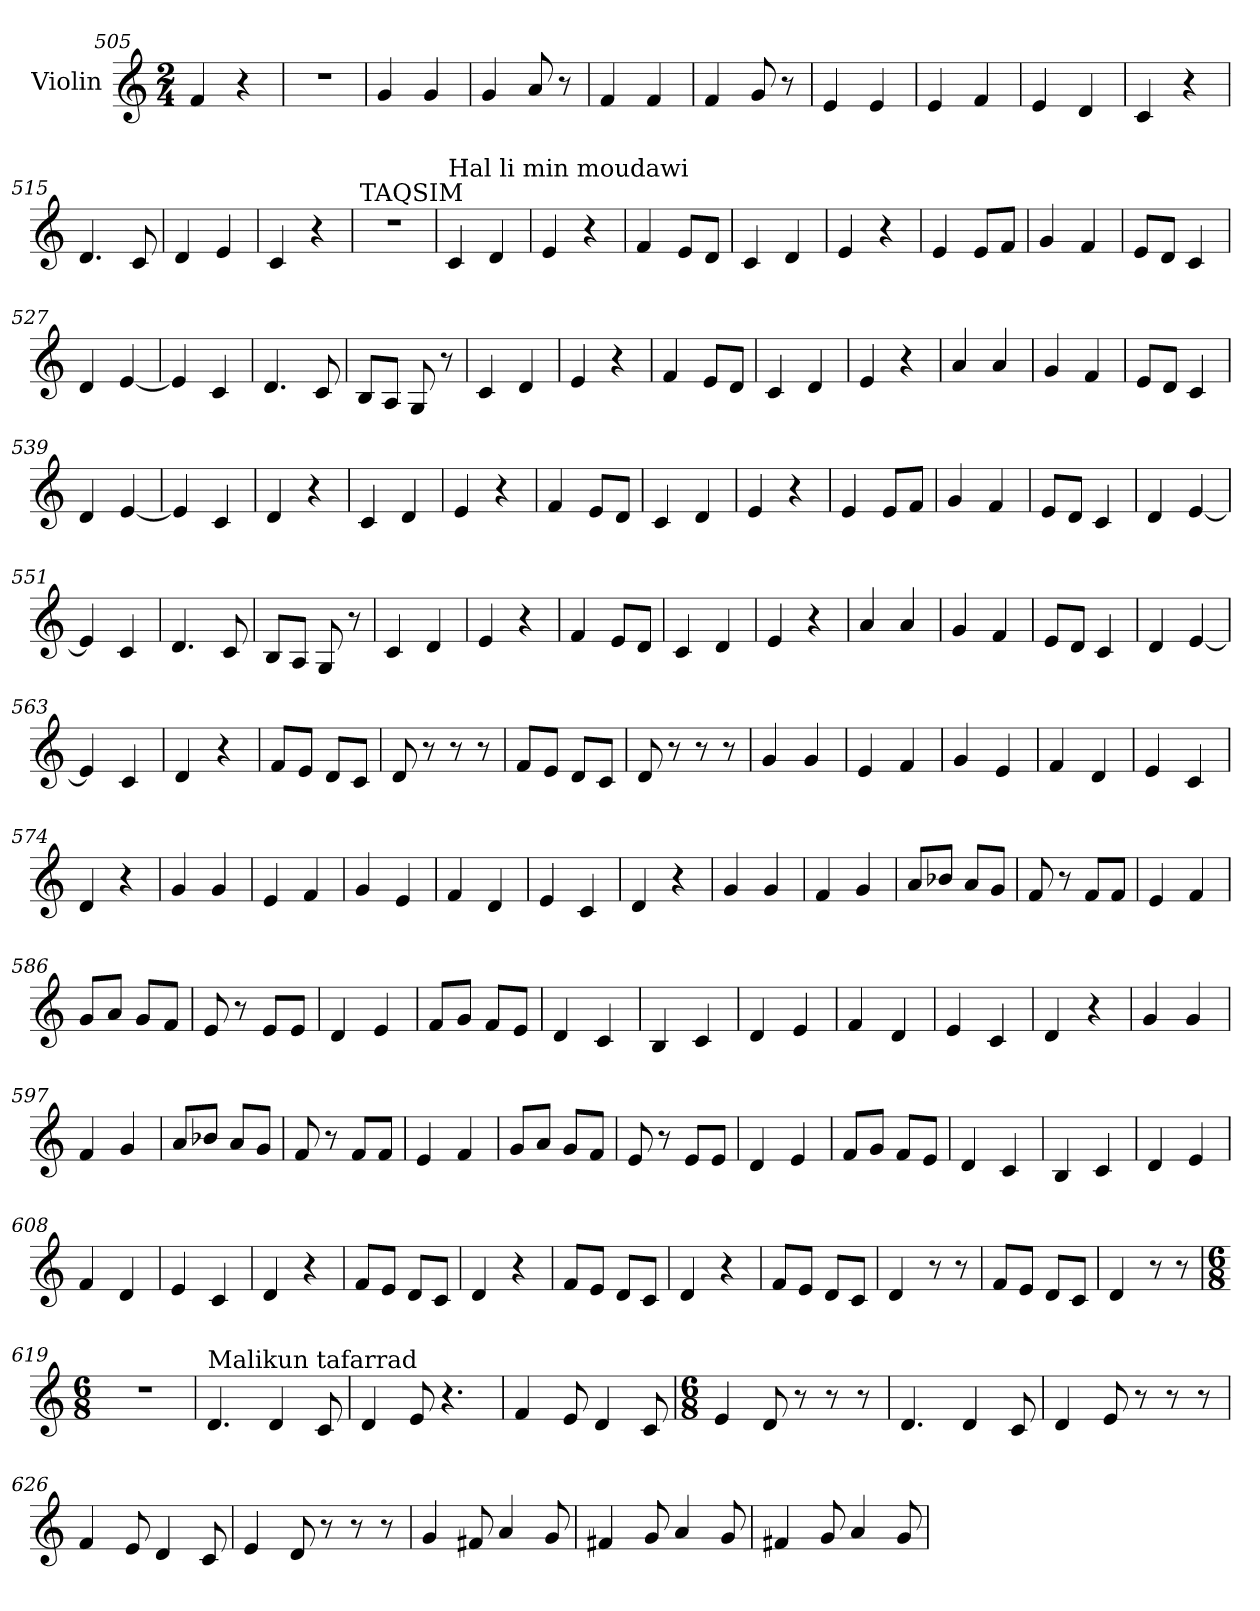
**kern
*part1
*staff1
*I"Violin
*clefG2
*k[]
*M2/4
=505
4f/
4r
=506
2r
!!LO:LB:g=z
=507
4g/
4g/
=508
4g/
8a/
8r
=509
4f/
4f/
=510
4f/
8g/
8r
=511
4e/
4e/
=512
4e/
4f/
=513
4e/
4d/
=514
4c/
4r
=515
4.d/
8c/
=516
4d/
4e/
!!LO:LB:g=z
=517
4c/
4r
=518
!LO:TX:a:t=TAQSIM
2r
=519
*MM160
!LO:TX:a:t=Hal li min moudawi
4c/
4d/
=520
4e/
4r
=521
4f/
8e/L
8d/J
=522
4c/
4d/
=523
4e/
4r
=524
4e/
8e/L
8f/J
=525
4g/
4f/
=526
8e/L
8d/J
4c/
!!LO:LB:g=z
=527
4d/
[4e/
=528
4e/]
4c/
=529
4.d/
8c/
=530
8B/L
8A/J
8G/
8r
=531
4c/
4d/
=532
4e/
4r
=533
4f/
8e/L
8d/J
=534
4c/
4d/
=535
4e/
4r
=536
4a/
4a/
!!LO:LB:g=z
=537
4g/
4f/
=538
8e/L
8d/J
4c/
=539
4d/
[4e/
=540
4e/]
4c/
=541
4d/
4r
=542
4c/
4d/
=543
4e/
4r
=544
4f/
8e/L
8d/J
=545
4c/
4d/
=546
4e/
4r
!!LO:PB:g=z
=547
4e/
8e/L
8f/J
=548
4g/
4f/
=549
8e/L
8d/J
4c/
=550
4d/
[4e/
=551
4e/]
4c/
=552
4.d/
8c/
=553
8B/L
8A/J
8G/
8r
=554
4c/
4d/
=555
4e/
4r
=556
4f/
8e/L
8d/J
!!LO:LB:g=z
=557
4c/
4d/
=558
4e/
4r
=559
4a/
4a/
=560
4g/
4f/
=561
8e/L
8d/J
4c/
=562
4d/
[4e/
=563
4e/]
4c/
=564
4d/
4r
=565
8f/L
8e/J
8d/L
8c/J
=566
8d/
8r
8r
8r
!!LO:LB:g=z
=567
8f/L
8e/J
8d/L
8c/J
=568
8d/
8r
8r
8r
=569
4g/
4g/
=570
4e/
4f/
=571
4g/
4e/
=572
4f/
4d/
=573
4e/
4c/
=574
4d/
4r
=575
4g/
4g/
=576
4e/
4f/
!!LO:LB:g=z
=577
4g/
4e/
=578
4f/
4d/
=579
4e/
4c/
=580
4d/
4r
=581
4g/
4g/
=582
4f/
4g/
=583
8a/L
8b-X/J
8a/L
8g/J
=584
8f/
8r
8f/L
8f/J
=585
4e/
4f/
=586
8g/L
8a/J
8g/L
8f/J
!!LO:LB:g=z
=587
8e/
8r
8e/L
8e/J
=588
4d/
4e/
=589
8f/L
8g/J
8f/L
8e/J
=590
4d/
4c/
=591
4B/
4c/
=592
4d/
4e/
=593
4f/
4d/
=594
4e/
4c/
=595
4d/
4r
=596
4g/
4g/
!!LO:LB:g=z
=597
4f/
4g/
=598
8a/L
8b-X/J
8a/L
8g/J
=599
8f/
8r
8f/L
8f/J
=600
4e/
4f/
=601
8g/L
8a/J
8g/L
8f/J
=602
8e/
8r
8e/L
8e/J
=603
4d/
4e/
=604
8f/L
8g/J
8f/L
8e/J
=605
4d/
4c/
!!LO:LB:g=z
=606
4B/
4c/
=607
4d/
4e/
=608
4f/
4d/
=609
4e/
4c/
=610
4d/
4r
=611
8f/L
8e/J
8d/L
8c/J
=612
4d/
4r
=613
8f/L
8e/J
8d/L
8c/J
=614
4d/
4r
=615
8f/L
8e/J
8d/L
8c/J
!!LO:LB:g=z
=616
4d/
8r
8r
=617
8f/L
8e/J
8d/L
8c/J
=618
4d/
8r
8r
=619
*M6/8
2.r
=620
*MM160
!LO:TX:a:t=Malikun tafarrad
4.d/
4d/
8c/
=621
4d/
8e/
4.r
=622
4f/
8e/
4d/
8c/
!!LO:PB:g=z
=623
*M6/8
4e/
8d/
8r
8r
8r
=624
4.d/
4d/
8c/
=625
4d/
8e/
8r
8r
8r
=626
4f/
8e/
4d/
8c/
=627
4e/
8d/
8r
8r
8r
=628
4g/
8f#X/
4a/
8g/
!!LO:LB:g=z
=629
4f#X/
8g/
4a/
8g/
=630
4f#X/
8g/
4a/
8g/
=
*-
